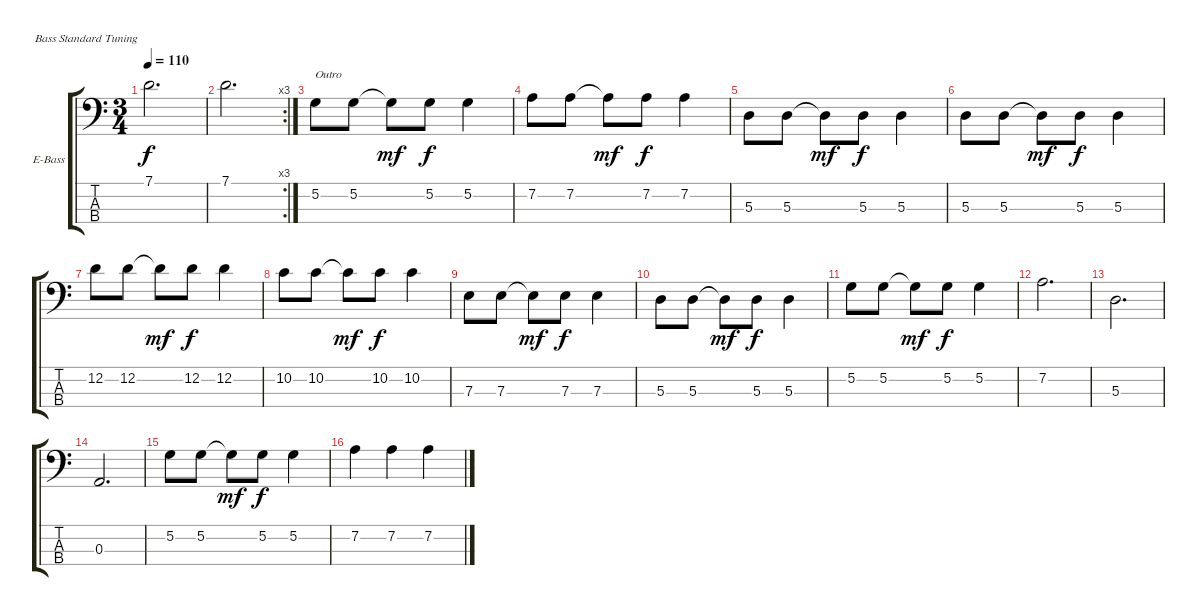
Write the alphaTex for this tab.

\bracketExtendMode groupsimilarinstruments
\firstSystemTrackNameOrientation horizontal
\otherSystemsTrackNameOrientation horizontal
\track ("Bass" "E-Bass") {instrument electricbassfinger}
\staff {score tabs}
\tuning (G2 D2 A1 E1)
\ts (3 4)
\tempo 110
\clef f4
\ks c
7.1.2{d dy f} |
\rc 3
7.1.2{d} |
5.2.8{txt "Outro"} 5.2.8 5.2{t}.8{dy mf} 5.2.8{dy f} 5.2.4 |
7.2.8 7.2.8 7.2{t}.8{dy mf} 7.2.8{dy f} 7.2.4 |
5.3.8 5.3.8 5.3{t}.8{dy mf} 5.3.8{dy f} 5.3.4 |
5.3.8 5.3.8 5.3{t}.8{dy mf} 5.3.8{dy f} 5.3.4 |
12.2.8 12.2.8 12.2{t}.8{dy mf} 12.2.8{dy f} 12.2.4 |
10.2.8 10.2.8 10.2{t}.8{dy mf} 10.2.8{dy f} 10.2.4 |
7.3.8 7.3.8 7.3{t}.8{dy mf} 7.3.8{dy f} 7.3.4 |
5.3.8 5.3.8 5.3{t}.8{dy mf} 5.3.8{dy f} 5.3.4 |
5.2.8 5.2.8 5.2{t}.8{dy mf} 5.2.8{dy f} 5.2.4 |
7.2.2{d} |
5.3.2{d} |
0.3.2{d} |
5.2.8 5.2.8 5.2{t}.8{dy mf} 5.2.8{dy f} 5.2.4 |
7.2.4 7.2.4 7.2.4
